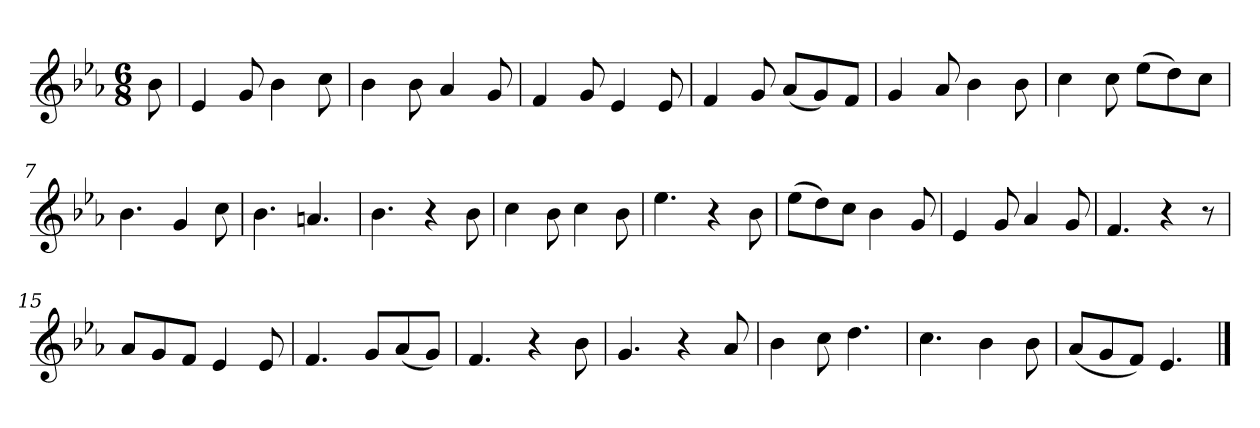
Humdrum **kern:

**kern
*part1
*staff1
*k[b-e-a-]
*M6/8
*MM120
=
8b-
=1
4e-
8g
4b-
8cc
=2
4b-
8b-
4a-
8g
=3
4f
8g
4e-
8e-
=4
4f
8g
(8a-L
8g)
8fJ
=5
4g
8a-
4b-
8b-
=6
4cc
8cc
(8ee-L
8dd)
8ccJ
=7
4.b-
4g
8cc
=8
4.b-
4.an
=9
4.b-
4r
8b-
=10
4cc
8b-
4cc
8b-
=11
4.ee-
4r
8b-
=12
(8ee-L
8dd)
8ccJ
4b-
8g
=13
4e-
8g
4a-
8g
=14
4.f
4r
8r
=15
8a-L
8g
8fJ
4e-
8e-
=16
4.f
8gL
(8a-
8gJ)
=17
4.f
4r
8b-
=18
4.g
4r
8a-
=19
4b-
8cc
4.dd
=20
4.cc
4b-
8b-
=21
(8a-L
8g
8fJ)
4.e-
==
*-
